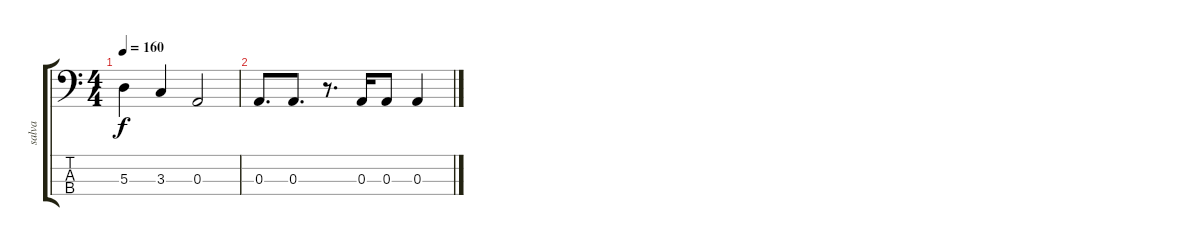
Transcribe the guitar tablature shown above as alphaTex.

\track ("salva" "salva") {instrument electricbassfinger}
\staff {score tabs}
\tuning (G2 D2 A1 E1) {hide}
\ts (4 4)
\tempo 160
\clef f4
\ks c
5.3.4{dy f} 3.3.4 0.3.2 |
0.3.8{d} 0.3.8{d} r.8{d} 0.3.16 0.3.8 0.3.4
